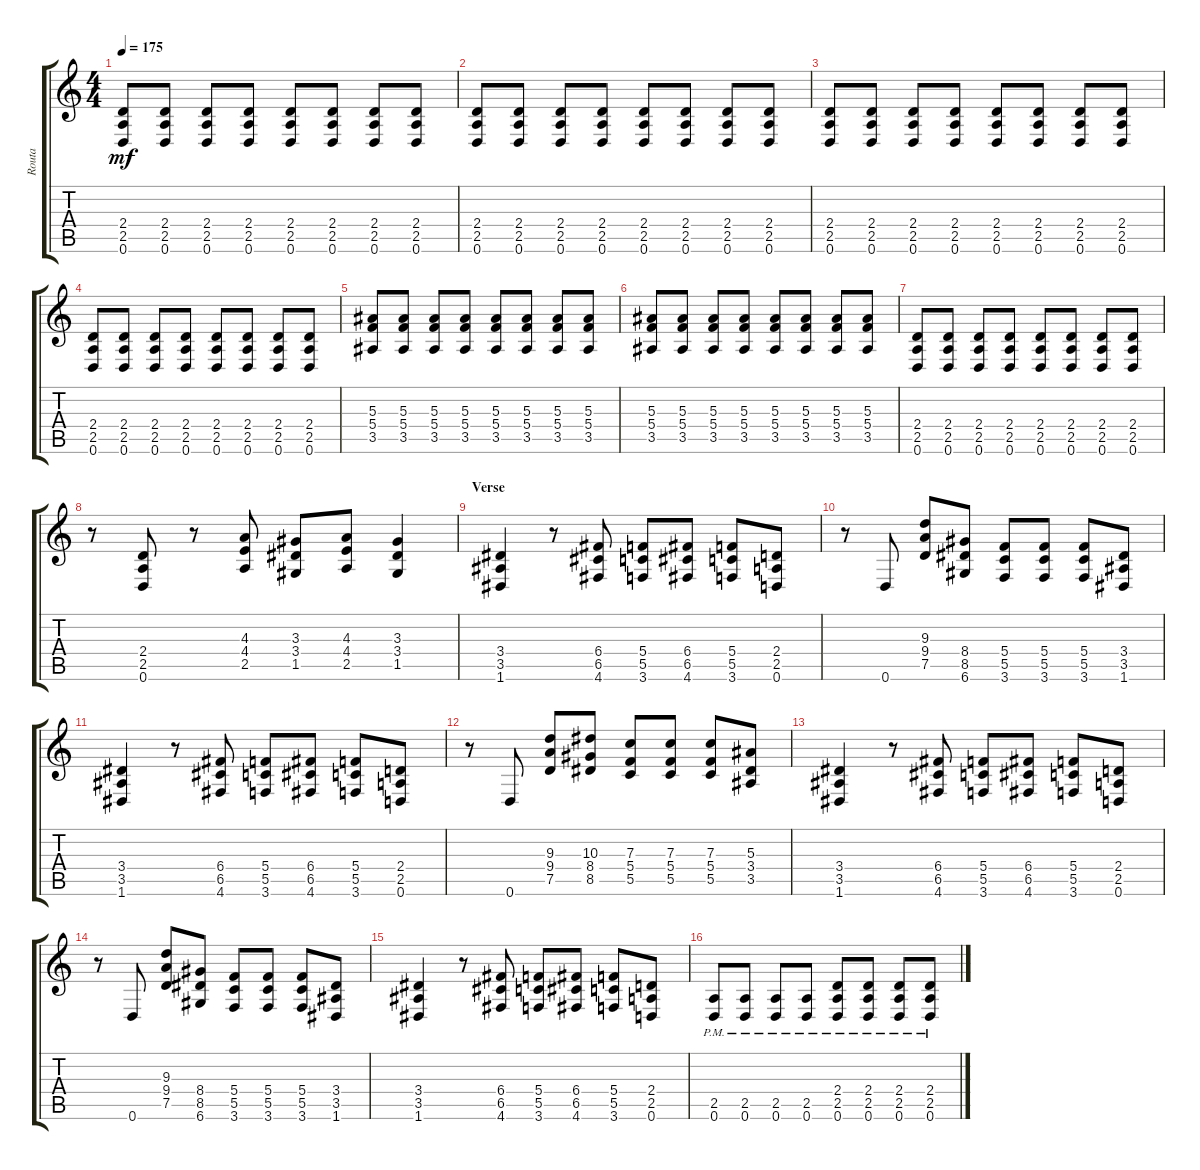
\track ("Routa" "Routa") {instrument distortionguitar}
\staff {score tabs}
\tuning (D4 A3 F3 C3 G2 D2) {hide}
\ts (4 4)
\tempo 175
\clef g2
\ks c
(2.4 2.5 0.6).8{dy mf} (2.4 2.5 0.6).8 (2.4 2.5 0.6).8 (2.4 2.5 0.6).8 (2.4 2.5 0.6).8 (2.4 2.5 0.6).8 (2.4 2.5 0.6).8 (2.4 2.5 0.6).8 |
(2.4 2.5 0.6).8 (2.4 2.5 0.6).8 (2.4 2.5 0.6).8 (2.4 2.5 0.6).8 (2.4 2.5 0.6).8 (2.4 2.5 0.6).8 (2.4 2.5 0.6).8 (2.4 2.5 0.6).8 |
(2.4 2.5 0.6).8 (2.4 2.5 0.6).8 (2.4 2.5 0.6).8 (2.4 2.5 0.6).8 (2.4 2.5 0.6).8 (2.4 2.5 0.6).8 (2.4 2.5 0.6).8 (2.4 2.5 0.6).8 |
(2.4 2.5 0.6).8 (2.4 2.5 0.6).8 (2.4 2.5 0.6).8 (2.4 2.5 0.6).8 (2.4 2.5 0.6).8 (2.4 2.5 0.6).8 (2.4 2.5 0.6).8 (2.4 2.5 0.6).8 |
(5.3 5.4 3.5).8 (5.3 5.4 3.5).8 (5.3 5.4 3.5).8 (5.3 5.4 3.5).8 (5.3 5.4 3.5).8 (5.3 5.4 3.5).8 (5.3 5.4 3.5).8 (5.3 5.4 3.5).8 |
(5.3 5.4 3.5).8 (5.3 5.4 3.5).8 (5.3 5.4 3.5).8 (5.3 5.4 3.5).8 (5.3 5.4 3.5).8 (5.3 5.4 3.5).8 (5.3 5.4 3.5).8 (5.3 5.4 3.5).8 |
(2.4 2.5 0.6).8 (2.4 2.5 0.6).8 (2.4 2.5 0.6).8 (2.4 2.5 0.6).8 (2.4 2.5 0.6).8 (2.4 2.5 0.6).8 (2.4 2.5 0.6).8 (2.4 2.5 0.6).8 |
r.8 (2.4 2.5 0.6).8 r.8 (4.3 4.4 2.5).8 (3.3 3.4 1.5).8 (4.3 4.4 2.5).8 (3.3 3.4 1.5).4 |
\section ("" "Verse")
(3.4 3.5 1.6).4 r.8 (6.4 6.5 4.6).8 (5.4 5.5 3.6).8 (6.4 6.5 4.6).8 (5.4 5.5 3.6).8 (2.4 2.5 0.6).8 |
r.8 0.6.8 (9.3 9.4 7.5).8 (8.4 8.5 6.6).8 (5.4 5.5 3.6).8 (5.4 5.5 3.6).8 (5.4 5.5 3.6).8 (3.4 3.5 1.6).8 |
(3.4 3.5 1.6).4 r.8 (6.4 6.5 4.6).8 (5.4 5.5 3.6).8 (6.4 6.5 4.6).8 (5.4 5.5 3.6).8 (2.4 2.5 0.6).8 |
r.8 0.6.8 (9.3 9.4 7.5).8 (10.3 8.4 8.5).8 (7.3 5.4 5.5).8 (7.3 5.4 5.5).8 (7.3 5.4 5.5).8 (5.3 3.4 3.5).8 |
(3.4 3.5 1.6).4 r.8 (6.4 6.5 4.6).8 (5.4 5.5 3.6).8 (6.4 6.5 4.6).8 (5.4 5.5 3.6).8 (2.4 2.5 0.6).8 |
r.8 0.6.8 (9.3 9.4 7.5).8 (8.4 8.5 6.6).8 (5.4 5.5 3.6).8 (5.4 5.5 3.6).8 (5.4 5.5 3.6).8 (3.4 3.5 1.6).8 |
(3.4 3.5 1.6).4 r.8 (6.4 6.5 4.6).8 (5.4 5.5 3.6).8 (6.4 6.5 4.6).8 (5.4 5.5 3.6).8 (2.4 2.5 0.6).8 |
(2.5{pm} 0.6{pm}).8 (2.5{pm} 0.6{pm}).8 (2.5{pm} 0.6{pm}).8 (2.5{pm} 0.6{pm}).8 (2.4{pm} 2.5{pm} 0.6{pm}).8 (2.4{pm} 2.5{pm} 0.6{pm}).8 (2.4{pm} 2.5{pm} 0.6{pm}).8 (2.4{pm} 2.5{pm} 0.6{pm}).8
